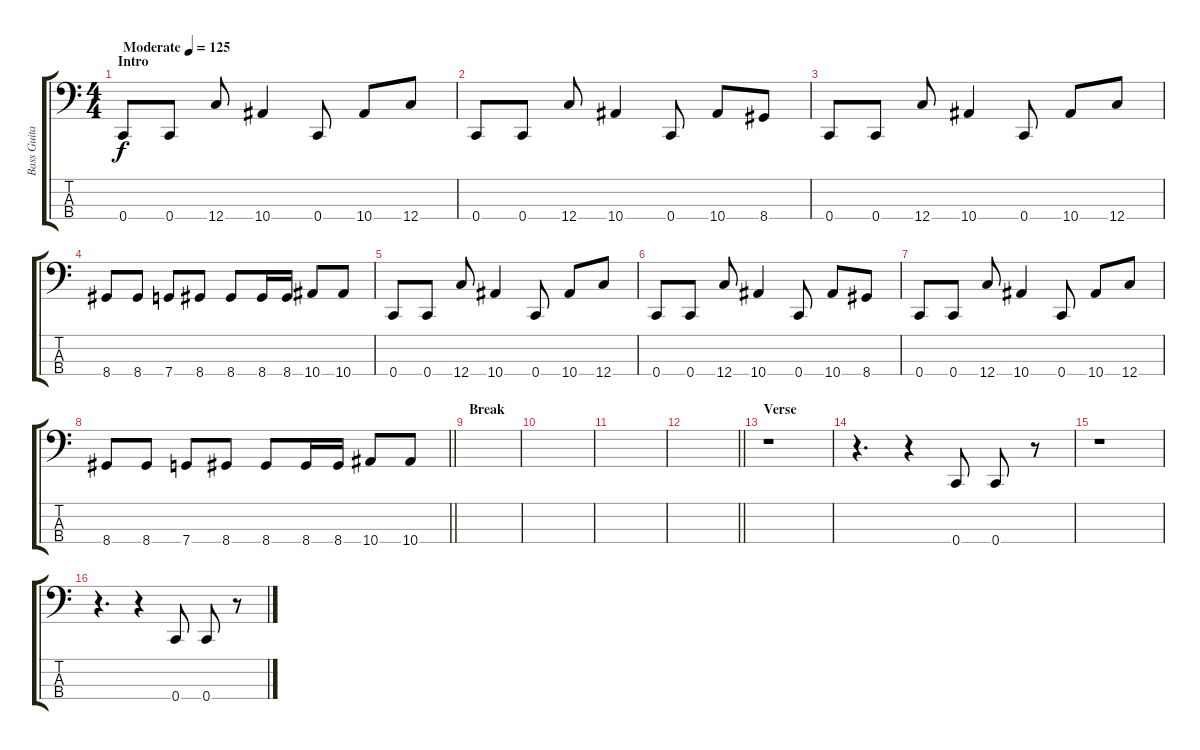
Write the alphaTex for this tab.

\track ("Bass Guitar (Blasko)" "Bass Guita") {instrument electricbasspick}
\staff {score tabs}
\tuning (F2 C2 G1 C1) {hide}
\ts (4 4)
\section ("" "Intro")
\tempo (125 "Moderate")
\clef f4
\ks c
0.4.8{dy f instrument electricbasspick} 0.4.8 12.4.8 10.4.4 0.4.8 10.4.8 12.4.8 |
0.4.8 0.4.8 12.4.8 10.4.4 0.4.8 10.4.8 8.4.8 |
0.4.8 0.4.8 12.4.8 10.4.4 0.4.8 10.4.8 12.4.8 |
8.4.8 8.4.8 7.4.8 8.4.8 8.4.8 8.4.16 8.4.16 10.4.8 10.4.8 |
0.4.8 0.4.8 12.4.8 10.4.4 0.4.8 10.4.8 12.4.8 |
0.4.8 0.4.8 12.4.8 10.4.4 0.4.8 10.4.8 8.4.8 |
0.4.8 0.4.8 12.4.8 10.4.4 0.4.8 10.4.8 12.4.8 |
\barLineRight lightlight
8.4.8 8.4.8 7.4.8 8.4.8 8.4.8 8.4.16 8.4.16 10.4.8 10.4.8 |
\section ("" "Break")
|
|
|
\barLineRight lightlight
|
\section ("" "Verse")
r.1 |
r.4{d} r.4 0.4.8 0.4.8 r.8 |
r.1 |
r.4{d} r.4 0.4.8 0.4.8 r.8
